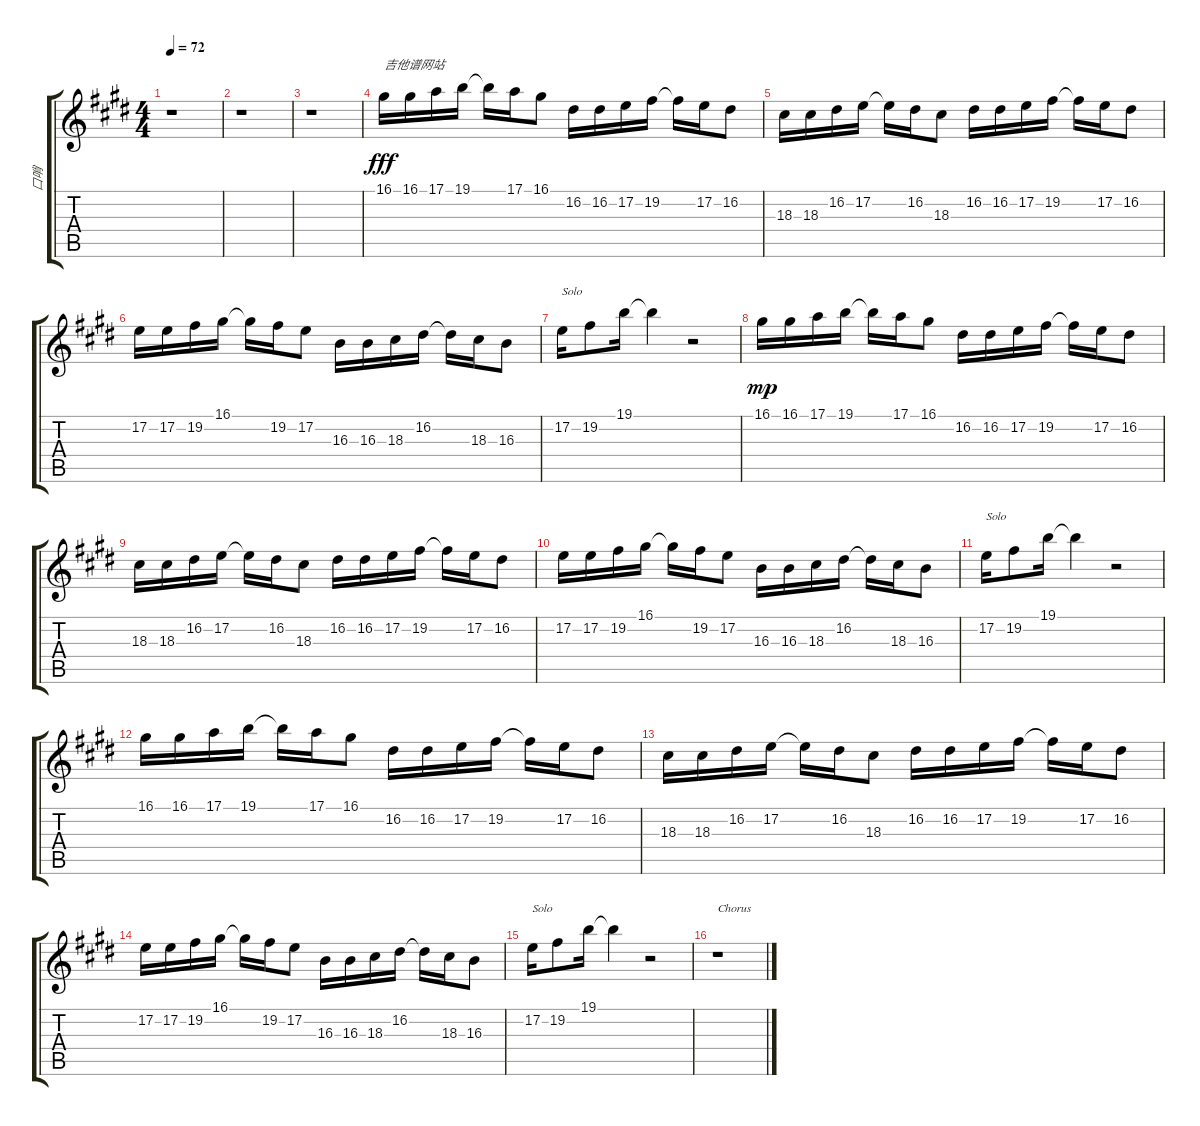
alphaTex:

\track ("口哨" "口哨") {instrument whistle}
\staff {score tabs}
\tuning (E4 B3 G3 D3 A2 E2) {hide}
\ts (4 4)
\tempo 72
\clef g2
\ks e
r.1{dy fff} |
r.1 |
r.1 |
16.1.16{txt "吉他谱网站" volume 16} 16.1.16 17.1.16 19.1.16 19.1{t}.16 17.1.16 16.1.8 16.2.16 16.2.16 17.2.16 19.2.16 19.2{t}.16 17.2.16 16.2.8 |
18.3.16 18.3.16 16.2.16 17.2.16 17.2{t}.16 16.2.16 18.3.8 16.2.16 16.2.16 17.2.16 19.2.16 19.2{t}.16 17.2.16 16.2.8 |
17.2.16 17.2.16 19.2.16 16.1.16 16.1{t}.16 19.2.16 17.2.8 16.3.16 16.3.16 18.3.16 16.2.16 16.2{t}.16 18.3.16 16.3.8 |
17.2.16{txt "Solo"} 19.2.8 19.1.16 19.1{t}.4 r.2 |
16.1.16{dy mp volume 16} 16.1.16 17.1.16 19.1.16 19.1{t}.16 17.1.16 16.1.8 16.2.16 16.2.16 17.2.16 19.2.16 19.2{t}.16 17.2.16 16.2.8 |
18.3.16 18.3.16 16.2.16 17.2.16 17.2{t}.16 16.2.16 18.3.8 16.2.16 16.2.16 17.2.16 19.2.16 19.2{t}.16 17.2.16 16.2.8 |
17.2.16 17.2.16 19.2.16 16.1.16 16.1{t}.16 19.2.16 17.2.8 16.3.16 16.3.16 18.3.16 16.2.16 16.2{t}.16 18.3.16 16.3.8 |
17.2.16{txt "Solo"} 19.2.8 19.1.16 19.1{t}.4 r.2 |
16.1.16{volume 16} 16.1.16 17.1.16 19.1.16 19.1{t}.16 17.1.16 16.1.8 16.2.16 16.2.16 17.2.16 19.2.16 19.2{t}.16 17.2.16 16.2.8 |
18.3.16 18.3.16 16.2.16 17.2.16 17.2{t}.16 16.2.16 18.3.8 16.2.16 16.2.16 17.2.16 19.2.16 19.2{t}.16 17.2.16 16.2.8 |
17.2.16 17.2.16 19.2.16 16.1.16 16.1{t}.16 19.2.16 17.2.8 16.3.16 16.3.16 18.3.16 16.2.16 16.2{t}.16 18.3.16 16.3.8 |
17.2.16{txt "Solo"} 19.2.8 19.1.16 19.1{t}.4 r.2 |
r.1{txt "Chorus"}
